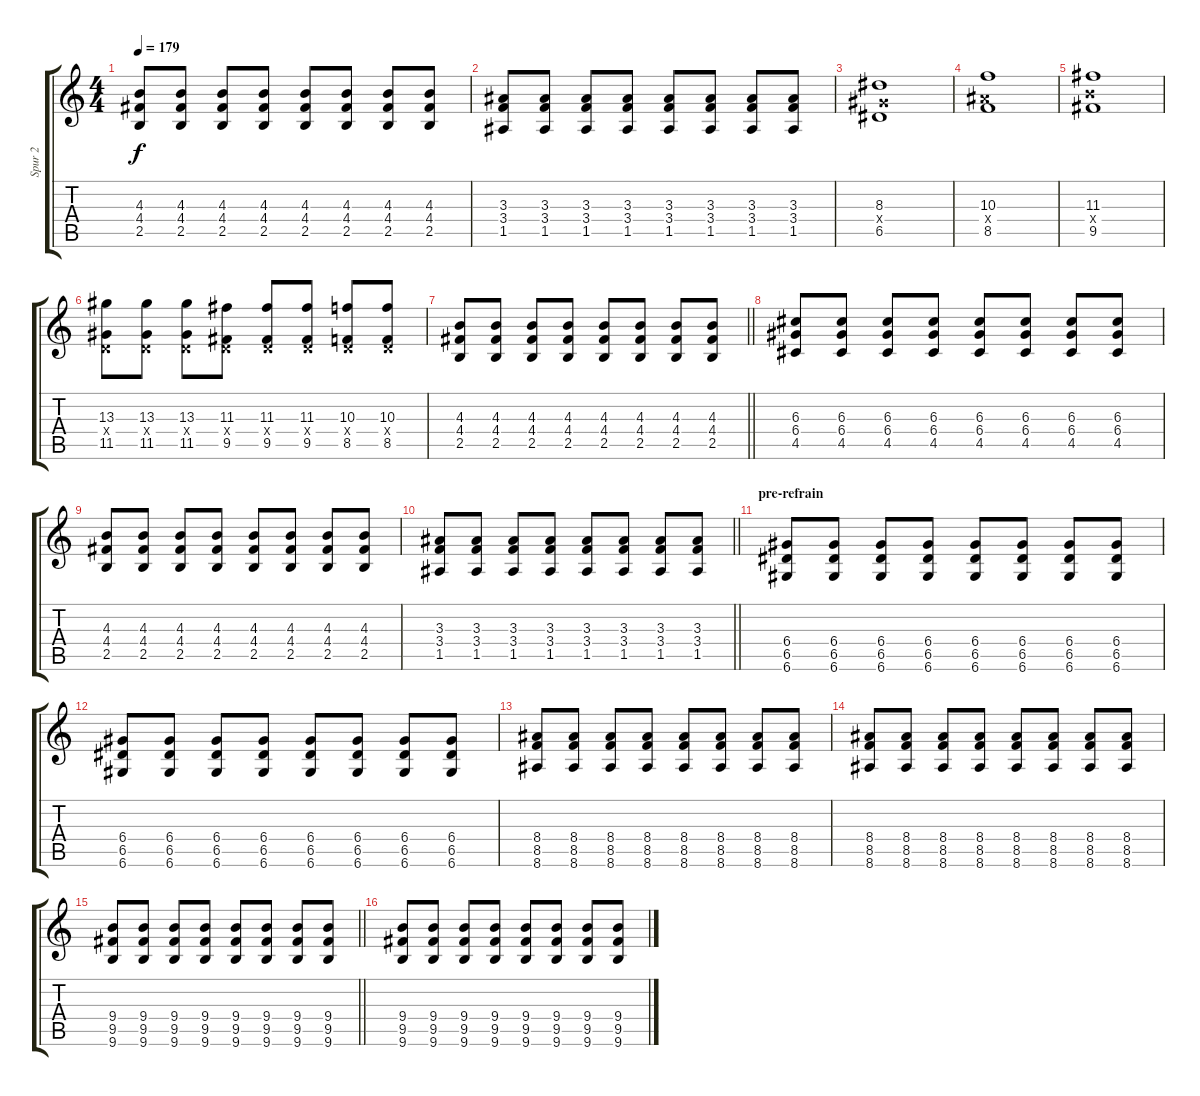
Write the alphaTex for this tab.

\track ("Spur 2" "Spur 2") {instrument distortionguitar}
\staff {score tabs}
\tuning (E4 B3 G3 D3 A2 D2) {hide}
\ts (4 4)
\tempo 179
\clef g2
\ks c
(4.3 4.4 2.5).8{dy f} (4.3 4.4 2.5).8 (4.3 4.4 2.5).8 (4.3 4.4 2.5).8 (4.3 4.4 2.5).8 (4.3 4.4 2.5).8 (4.3 4.4 2.5).8 (4.3 4.4 2.5).8 |
(3.3 3.4 1.5).8 (3.3 3.4 1.5).8 (3.3 3.4 1.5).8 (3.3 3.4 1.5).8 (3.3 3.4 1.5).8 (3.3 3.4 1.5).8 (3.3 3.4 1.5).8 (3.3 3.4 1.5).8 |
(8.3 6.4{x} 6.5).1 |
(10.3 8.4{x} 8.5).1 |
(11.3 9.4{x} 9.5).1 |
(13.3 0.4{x} 11.5).8 (13.3 0.4{x} 11.5).8 (13.3 0.4{x} 11.5).8 (11.3 0.4{x} 9.5).8 (11.3 0.4{x} 9.5).8 (11.3 0.4{x} 9.5).8 (10.3 0.4{x} 8.5).8 (10.3 0.4{x} 8.5).8 |
\barLineRight lightlight
(4.3 4.4 2.5).8 (4.3 4.4 2.5).8 (4.3 4.4 2.5).8 (4.3 4.4 2.5).8 (4.3 4.4 2.5).8 (4.3 4.4 2.5).8 (4.3 4.4 2.5).8 (4.3 4.4 2.5).8 |
\section ("" "")
(6.3 6.4 4.5).8 (6.3 6.4 4.5).8 (6.3 6.4 4.5).8 (6.3 6.4 4.5).8 (6.3 6.4 4.5).8 (6.3 6.4 4.5).8 (6.3 6.4 4.5).8 (6.3 6.4 4.5).8 |
(4.3 4.4 2.5).8 (4.3 4.4 2.5).8 (4.3 4.4 2.5).8 (4.3 4.4 2.5).8 (4.3 4.4 2.5).8 (4.3 4.4 2.5).8 (4.3 4.4 2.5).8 (4.3 4.4 2.5).8 |
\barLineRight lightlight
(3.3 3.4 1.5).8 (3.3 3.4 1.5).8 (3.3 3.4 1.5).8 (3.3 3.4 1.5).8 (3.3 3.4 1.5).8 (3.3 3.4 1.5).8 (3.3 3.4 1.5).8 (3.3 3.4 1.5).8 |
\section ("" "pre-refrain")
(6.4 6.5 6.6).8 (6.4 6.5 6.6).8 (6.4 6.5 6.6).8 (6.4 6.5 6.6).8 (6.4 6.5 6.6).8 (6.4 6.5 6.6).8 (6.4 6.5 6.6).8 (6.4 6.5 6.6).8 |
(6.4 6.5 6.6).8 (6.4 6.5 6.6).8 (6.4 6.5 6.6).8 (6.4 6.5 6.6).8 (6.4 6.5 6.6).8 (6.4 6.5 6.6).8 (6.4 6.5 6.6).8 (6.4 6.5 6.6).8 |
(8.4 8.5 8.6).8 (8.4 8.5 8.6).8 (8.4 8.5 8.6).8 (8.4 8.5 8.6).8 (8.4 8.5 8.6).8 (8.4 8.5 8.6).8 (8.4 8.5 8.6).8 (8.4 8.5 8.6).8 |
(8.4 8.5 8.6).8 (8.4 8.5 8.6).8 (8.4 8.5 8.6).8 (8.4 8.5 8.6).8 (8.4 8.5 8.6).8 (8.4 8.5 8.6).8 (8.4 8.5 8.6).8 (8.4 8.5 8.6).8 |
\barLineRight lightlight
(9.4 9.5 9.6).8 (9.4 9.5 9.6).8 (9.4 9.5 9.6).8 (9.4 9.5 9.6).8 (9.4 9.5 9.6).8 (9.4 9.5 9.6).8 (9.4 9.5 9.6).8 (9.4 9.5 9.6).8 |
(9.4 9.5 9.6).8 (9.4 9.5 9.6).8 (9.4 9.5 9.6).8 (9.4 9.5 9.6).8 (9.4 9.5 9.6).8 (9.4 9.5 9.6).8 (9.4 9.5 9.6).8 (9.4 9.5 9.6).8
